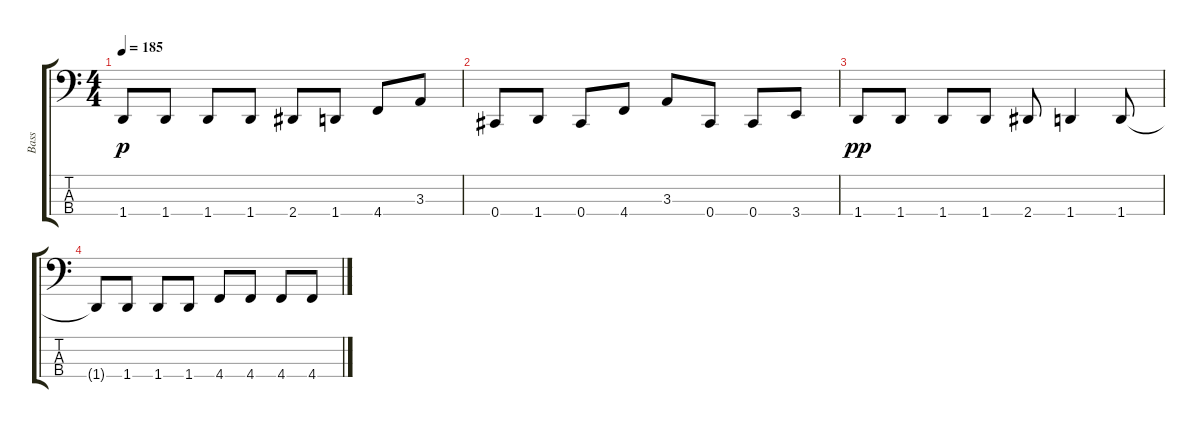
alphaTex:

\track ("Bass" "Bass") {instrument electricbassfinger}
\staff {score tabs}
\tuning (E2 B1 Gb1 Db1) {hide}
\ts (4 4)
\tempo 185
\clef f4
\ks c
1.4.8{dy p} 1.4.8 1.4.8 1.4.8 2.4.8 1.4.8 4.4.8 3.3.8 |
0.4.8 1.4.8 0.4.8 4.4.8 3.3.8 0.4.8 0.4.8 3.4.8 |
1.4.8{dy pp} 1.4.8 1.4.8 1.4.8 2.4.8 1.4.4 1.4.8 |
1.4{t}.8 1.4.8 1.4.8 1.4.8 4.4.8 4.4.8 4.4.8 4.4.8
